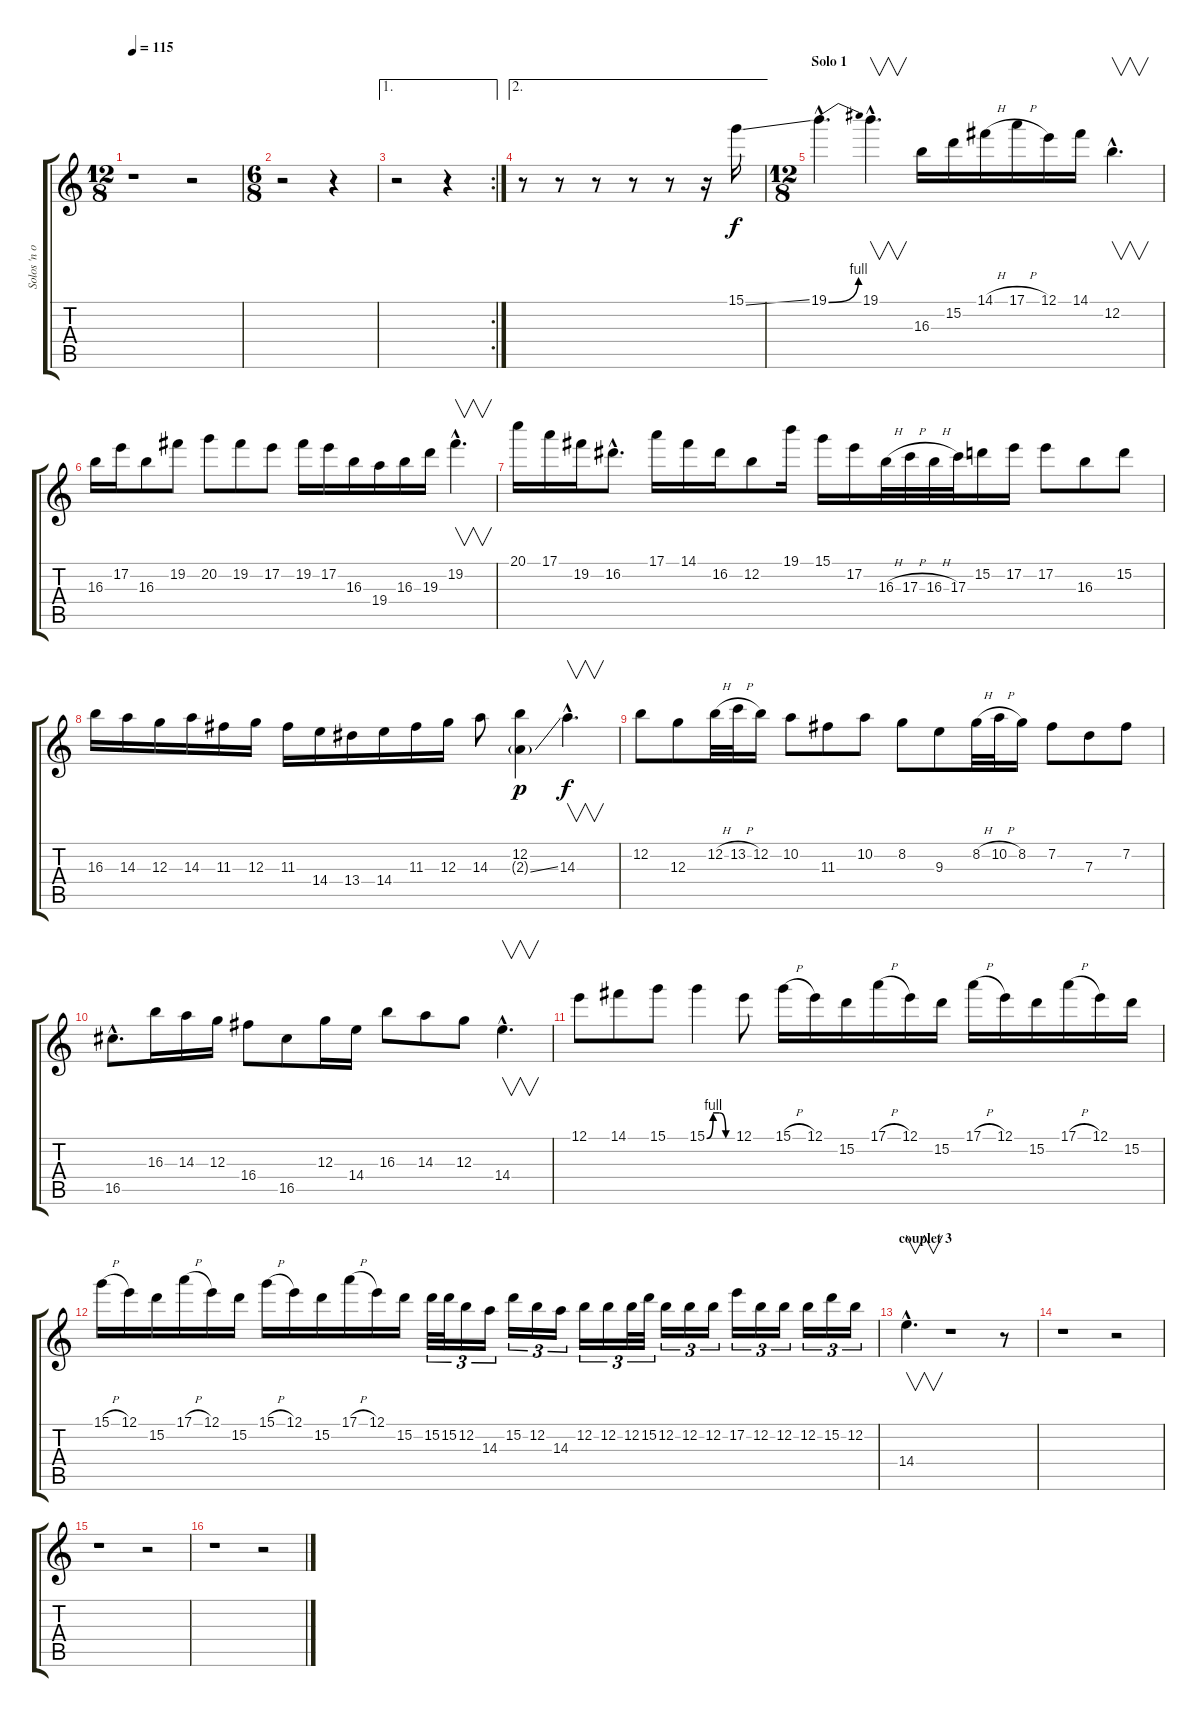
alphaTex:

\track ("Solos 'n overdubs" "Solos 'n o") {instrument overdrivenguitar}
\staff {score tabs}
\tuning (E4 B3 G3 D3 A2 E2) {hide}
\ts (12 8)
\tempo 115
\clef g2
\ks c
r.1{dy f} r.2 |
\ts (6 8)
r.2 r.4 |
\ae 1
\rc 2
r.2 r.4 |
\ae 2
r.8{instrument lead5charang} r.8 r.8 r.8 r.8 r.16 15.1{ss}.16 |
\ts (12 8)
\section ("" "Solo 1")
19.1{be (bend 0 0 60 4) hac}.4{d} 19.1{hac}.4{v d} 16.3.16 15.2.16 14.1{h}.16 17.1{h}.16 12.1.16 14.1.16 12.2{hac}.4{v d} |
16.3.16 17.2.16 16.3.8 19.2.8 20.2.8 19.2.8 17.2.8 19.2.16 17.2.16 16.3.16 19.4.16 16.3.16 19.3.16 19.2{hac}.4{v d} |
20.1.16 17.1.16 19.2.16 16.2{hac}.8{d} 17.1.16 14.1.16 16.2.16 12.2.8 19.1.16 15.1.16 17.2.16 16.3{h}.32 17.3{h}.32 16.3{h}.32 17.3.32 15.2.16 17.2.16 17.2.8 16.3.8 15.2.8 |
16.3.16 14.3.16 12.3.16 14.3.16 11.3.16 12.3.16 11.3.16 14.4.16 13.4.16 14.4.16 11.3.16 12.3.16 14.3.8 (12.2 2.3{ss g}).4{dy p} 14.3{hac}.4{v d dy f} |
12.2.8 12.3.8 12.2{h}.32 13.2{h}.32 12.2.16 10.2.8 11.3.8 10.2.8 8.2.8 9.3.8 8.2{h}.32 10.2{h}.32 8.2.16 7.2.8 7.3.8 7.2.8 |
16.5{hac}.8{d} 16.3.16 14.3.16 12.3.16 16.4.8 16.5.8 12.3.16 14.4.16 16.3.8 14.3.8 12.3.8 14.4{hac}.4{v d} |
12.1.8 14.1.8 15.1.8 15.1{be (custom 0 0 15 4 30 4 45 0 60 0)}.4 12.1.8 15.1{h}.16 12.1.16 15.2.16 17.1{h}.16 12.1.16 15.2.16 17.1{h}.16 12.1.16 15.2.16 17.1{h}.16 12.1.16 15.2.16 |
15.1{h}.16 12.1.16 15.2.16 17.1{h}.16 12.1.16 15.2.16 15.1{h}.16 12.1.16 15.2.16 17.1{h}.16 12.1.16 15.2.16 15.2.32{tu (3 2)} 15.2.32{tu (3 2)} 12.2.16{tu (3 2)} 14.3.16{tu (3 2)} 15.2.16{tu (3 2)} 12.2.16{tu (3 2)} 14.3.16{tu (3 2)} 12.2.16{tu (3 2)} 12.2.16{tu (3 2)} 12.2.32{tu (3 2)} 15.2.32{tu (3 2)} 12.2.16{tu (3 2)} 12.2.16{tu (3 2)} 12.2.16{tu (3 2)} 17.2.16{tu (3 2)} 12.2.16{tu (3 2)} 12.2.16{tu (3 2)} 12.2.16{tu (3 2)} 15.2.16{tu (3 2)} 12.2.16{tu (3 2)} |
\section ("" "couplet 3")
14.4{hac}.4{v d} r.1 r.8 |
r.1{instrument overdrivenguitar} r.2 |
r.1 r.2 |
r.1 r.2
